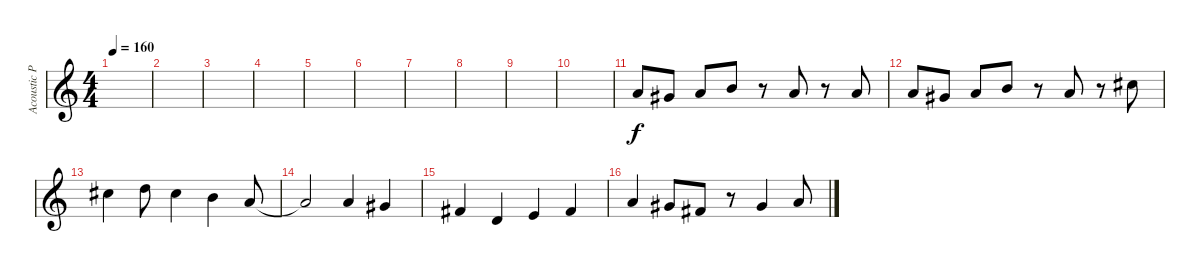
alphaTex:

\track ("Acoustic Piano (Staff 1)" "Acoustic P") {instrument acousticgrandpiano}
\staff {score}
\tuning (E4 B3 G3 D3 A2 E2 B1) {hide}
\ts (4 4)
\tempo 160
\clef g2
\ks c
|
|
|
|
|
|
|
|
|
|
5.1.8 4.1.8 5.1.8 7.1.8 r.8 5.1.8 r.8 5.1.8 |
5.1.8 4.1.8 5.1.8 7.1.8 r.8 5.1.8 r.8 9.1.8 |
9.1.4 10.1.8 9.1.4 7.1.4 5.1.8 |
5.1{t}.2 5.1.4 4.1.4 |
2.1.4 3.2.4 0.1.4 2.1.4 |
5.1.4 4.1.8 2.1.8 r.8 4.1.4 5.1.8
